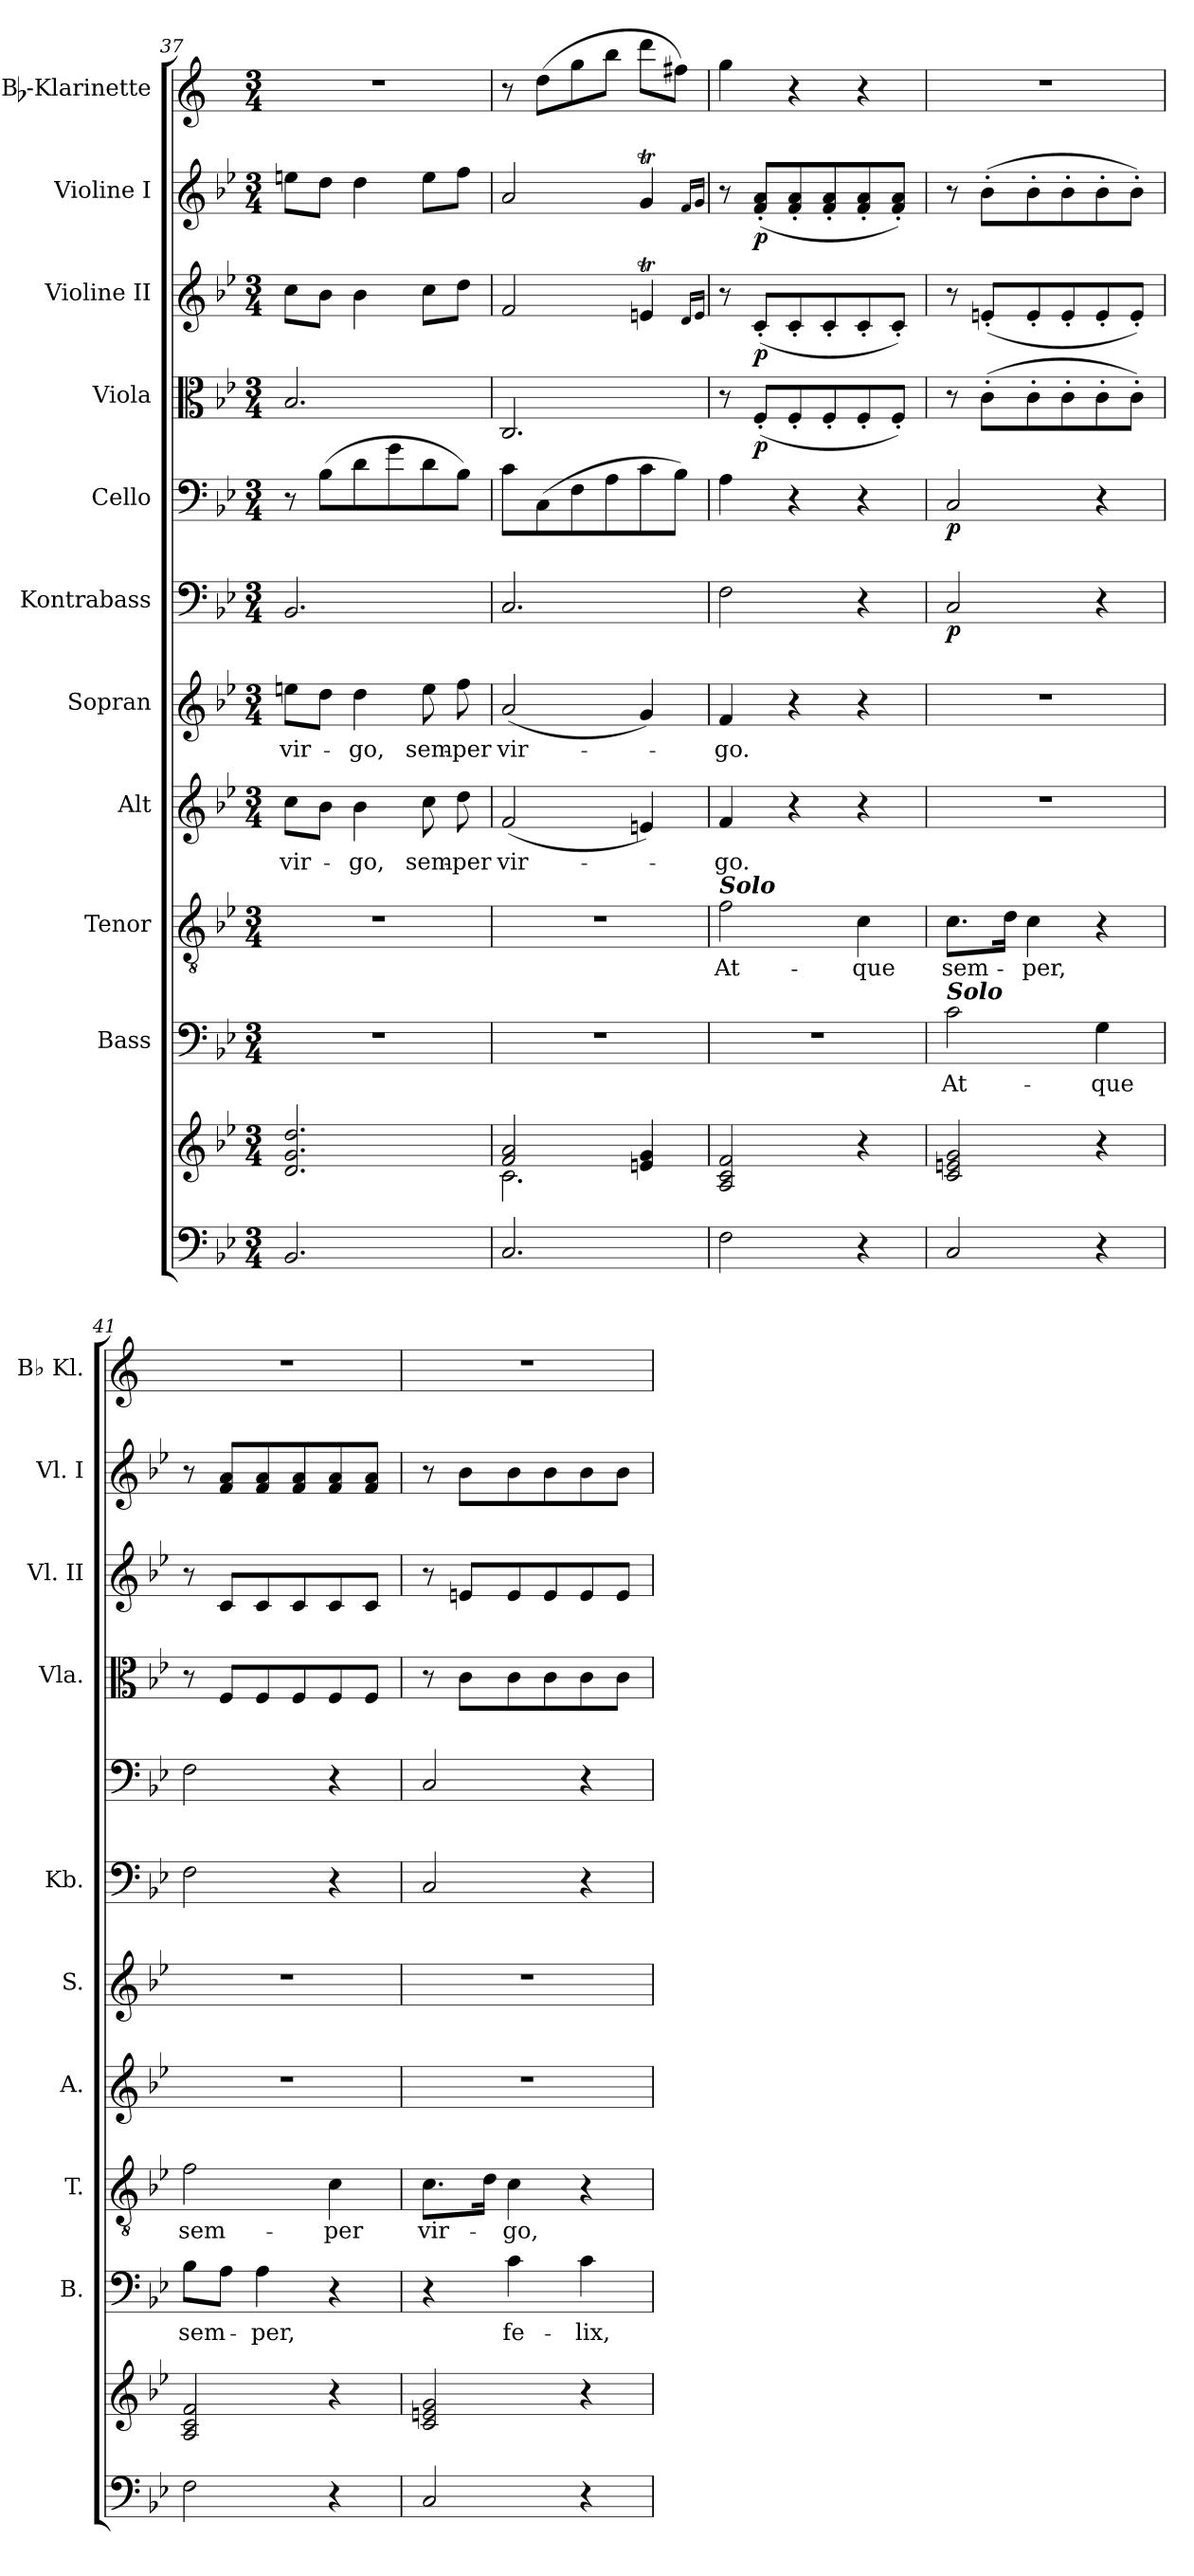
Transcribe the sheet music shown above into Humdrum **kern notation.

**kern	**kern	**kern	**text	**kern	**text	**kern	**text	**kern	**text	**kern	**dynam	**kern	**dynam	**kern	**dynam	**kern	**dynam	**kern	**dynam	**kern
*part11	*part11	*part10	*part10	*part9	*part9	*part8	*part8	*part7	*part7	*part6	*part6	*part5	*part5	*part4	*part4	*part3	*part3	*part2	*part2	*part1
*staff12	*staff11	*staff10	*staff10	*staff9	*staff9	*staff8	*staff8	*staff7	*staff7	*staff6	*staff6	*staff5	*staff5	*staff4	*staff4	*staff3	*staff3	*staff2	*staff2	*staff1
*	*	*I"Bass	*	*I"Tenor	*	*I"Alt	*	*I"Sopran	*	*I"Kontrabass	*	*I"Cello	*	*I"Viola	*	*I"Violine II	*	*I"Violine I	*	*I"Bb-Klarinette
*	*	*I'B.	*	*I'T.	*	*I'A.	*	*I'S.	*	*I'Kb.	*	*	*	*I'Vla.	*	*I'Vl. II	*	*I'Vl. I	*	*I'Bb Kl.
*clefF4	*clefG2	*clefF4	*	*clefGv2	*	*clefG2	*	*clefG2	*	*clefF4	*	*clefF4	*	*clefC3	*	*clefG2	*	*clefG2	*	*clefG2
*	*	*	*	*	*	*	*	*	*	*ITrd7c12	*	*	*	*	*	*	*	*	*	*ITrd1c2
*k[b-e-]	*k[b-e-]	*k[b-e-]	*	*k[b-e-]	*	*k[b-e-]	*	*k[b-e-]	*	*k[b-e-]	*	*k[b-e-]	*	*k[b-e-]	*	*k[b-e-]	*	*k[b-e-]	*	*k[b-e-]
*B-:	*B-:	*B-:	*	*B-:	*	*B-:	*	*B-:	*	*B-:	*	*B-:	*	*B-:	*	*B-:	*	*B-:	*	*B-:
*M3/4	*M3/4	*M3/4	*	*M3/4	*	*M3/4	*	*M3/4	*	*M3/4	*	*M3/4	*	*M3/4	*	*M3/4	*	*M3/4	*	*M3/4
=37	=37	=37	=37	=37	=37	=37	=37	=37	=37	=37	=37	=37	=37	=37	=37	=37	=37	=37	=37	=37
!	!	!	!	!	!	!	!LO:LY:b	!	!LO:LY:b	!	!	!	!	!	!	!	!	!	!	!
2.BB-/	2.d/ 2.g/ 2.dd/	2.r	.	2.r	.	8cc\L	vir-	8een\L	vir-	2.BBB-/	.	8r	.	2.B-/	.	8cc\L	.	8een\L	.	2.r
.	.	.	.	.	.	8b-\J	.	8dd\J	.	.	.	(>8B-\L	.	.	.	8b-\J	.	8dd\J	.	.
!	!	!	!	!	!	!	!LO:LY:b	!	!LO:LY:b	!	!	!	!	!	!	!	!	!	!	!
.	.	.	.	.	.	4b-\	-go,	4dd\	-go,	.	.	8d\	.	.	.	4b-\	.	4dd\	.	.
.	.	.	.	.	.	.	.	.	.	.	.	8g\	.	.	.	.	.	.	.	.
!	!	!	!	!	!	!	!LO:LY:b	!	!LO:LY:b	!	!	!	!	!	!	!	!	!	!	!
.	.	.	.	.	.	8cc\	sem-	8ee\	sem-	.	.	8d\	.	.	.	8cc\L	.	8ee\L	.	.
!	!	!	!	!	!	!	!LO:LY:b	!	!LO:LY:b	!	!	!	!	!	!	!	!	!	!	!
.	.	.	.	.	.	8dd\	-per	8ff\	-per	.	.	8B-\J)	.	.	.	8dd\J	.	8ff\J	.	.
=38	=38	=38	=38	=38	=38	=38	=38	=38	=38	=38	=38	=38	=38	=38	=38	=38	=38	=38	=38	=38
*	*^	*	*	*	*	*	*	*	*	*	*	*	*	*	*	*	*	*	*	*
!	!	!	!	!	!	!	!	!LO:LY:b	!	!LO:LY:b	!	!	!	!	!	!	!	!	!	!	!
2.C/	2f/ 2a/	2.c\	2.r	.	2.r	.	(<2f/	vir-	(<2a/	vir-	2.CC/	.	8c\L	.	2.C/	.	2f/	.	2a/	.	8r
.	.	.	.	.	.	.	.	.	.	.	.	.	(>8C\	.	.	.	.	.	.	.	(>8cc\L
.	.	.	.	.	.	.	.	.	.	.	.	.	8F\	.	.	.	.	.	.	.	8ff\
.	.	.	.	.	.	.	.	.	.	.	.	.	8A\	.	.	.	.	.	.	.	8aa\J
.	4en/ 4g/	.	.	.	.	.	4en/)	.	4g/)	.	.	.	8c\	.	.	.	4ent/	.	4gT/	.	8ccc\L
.	.	.	.	.	.	.	.	.	.	.	.	.	8B-\J)	.	.	.	.	.	.	.	8een\J)
*	*v	*v	*	*	*	*	*	*	*	*	*	*	*	*	*	*	*	*	*	*	*
.	.	.	.	.	.	.	.	.	.	.	.	.	.	.	.	16qd/LL	.	16qf/LL	.	.
.	.	.	.	.	.	.	.	.	.	.	.	.	.	.	.	16qe/JJ	.	16qg/JJ	.	.
!!LO:PB:g=z
=39	=39	=39	=39	=39	=39	=39	=39	=39	=39	=39	=39	=39	=39	=39	=39	=39	=39	=39	=39	=39
!	!	!	!	!LO:TX:a:Bi:t=Solo	!	!	!	!	!	!	!	!	!	!	!	!	!	!	!	!
!	!	!	!	!	!LO:LY:b	!	!LO:LY:b	!	!LO:LY:b	!	!	!	!	!	!	!	!	!	!	!
2F\	2A/ 2c/ 2f/	2.r	.	2f\	At-	4f/	-go.	4f/	-go.	2FF\	.	4A\	.	8r	.	8r	.	8r	.	4ff\
!	!	!	!	!	!	!	!	!	!	!	!	!	!	!	!LO:DY:b	!	!LO:DY:b	!	!LO:DY:b	!
.	.	.	.	.	.	.	.	.	.	.	.	.	.	(<8F'</L	p	(<8c'</L	p	(<8f/'< 8a/'<L	p	.
.	.	.	.	.	.	4r	.	4r	.	.	.	4r	.	8F'</	.	8c'</	.	8f/'< 8a/'<	.	4r
.	.	.	.	.	.	.	.	.	.	.	.	.	.	8F'</	.	8c'</	.	8f/'< 8a/'<	.	.
!	!	!	!	!	!LO:LY:b	!	!	!	!	!	!	!	!	!	!	!	!	!	!	!
4r	4r	.	.	4c\	-que	4r	.	4r	.	4r	.	4r	.	8F'</	.	8c'</	.	8f/'< 8a/'<	.	4r
.	.	.	.	.	.	.	.	.	.	.	.	.	.	8F'</J)	.	8c'</J)	.	8f/'< 8a/'<J)	.	.
=40	=40	=40	=40	=40	=40	=40	=40	=40	=40	=40	=40	=40	=40	=40	=40	=40	=40	=40	=40	=40
!	!	!LO:TX:a:Bi:t=Solo	!	!	!	!	!	!	!	!	!	!	!	!	!	!	!	!	!	!
!	!	!	!LO:LY:b	!	!LO:LY:b	!	!	!	!	!	!LO:DY:b	!	!LO:DY:b	!	!	!	!	!	!	!
2C/	2c/ 2en/ 2g/	2c\	At-	8.c\L	sem-	2.r	.	2.r	.	2CC/	p	2C/	p	8r	.	8r	.	8r	.	2.r
.	.	.	.	.	.	.	.	.	.	.	.	.	.	(>8c'>\L	.	(<8en'</L	.	(>8b-'>\L	.	.
.	.	.	.	16d\Jk	.	.	.	.	.	.	.	.	.	.	.	.	.	.	.	.
!	!	!	!	!	!LO:LY:b	!	!	!	!	!	!	!	!	!	!	!	!	!	!	!
.	.	.	.	4c\	-per,	.	.	.	.	.	.	.	.	8c'>\	.	8e'</	.	8b-'>\	.	.
.	.	.	.	.	.	.	.	.	.	.	.	.	.	8c'>\	.	8e'</	.	8b-'>\	.	.
!	!	!	!LO:LY:b	!	!	!	!	!	!	!	!	!	!	!	!	!	!	!	!	!
4r	4r	4G\	-que	4r	.	.	.	.	.	4r	.	4r	.	8c'>\	.	8e'</	.	8b-'>\	.	.
.	.	.	.	.	.	.	.	.	.	.	.	.	.	8c'>\J)	.	8e'</J)	.	8b-'>\J)	.	.
=41	=41	=41	=41	=41	=41	=41	=41	=41	=41	=41	=41	=41	=41	=41	=41	=41	=41	=41	=41	=41
!	!	!	!LO:LY:b	!	!LO:LY:b	!	!	!	!	!	!	!	!	!	!	!	!	!	!	!
2F\	2A/ 2c/ 2f/	8B-\L	sem-	2f\	sem-	2.r	.	2.r	.	2FF\	.	2F\	.	8r	.	8r	.	8r	.	2.r
.	.	8A\J	.	.	.	.	.	.	.	.	.	.	.	8F/L	.	8c/L	.	8f/ 8a/L	.	.
!	!	!	!LO:LY:b	!	!	!	!	!	!	!	!	!	!	!	!	!	!	!	!	!
.	.	4A\	-per,	.	.	.	.	.	.	.	.	.	.	8F/	.	8c/	.	8f/ 8a/	.	.
.	.	.	.	.	.	.	.	.	.	.	.	.	.	8F/	.	8c/	.	8f/ 8a/	.	.
!	!	!	!	!	!LO:LY:b	!	!	!	!	!	!	!	!	!	!	!	!	!	!	!
4r	4r	4r	.	4c\	-per	.	.	.	.	4r	.	4r	.	8F/	.	8c/	.	8f/ 8a/	.	.
.	.	.	.	.	.	.	.	.	.	.	.	.	.	8F/J	.	8c/J	.	8f/ 8a/J	.	.
=42	=42	=42	=42	=42	=42	=42	=42	=42	=42	=42	=42	=42	=42	=42	=42	=42	=42	=42	=42	=42
!	!	!	!	!	!LO:LY:b	!	!	!	!	!	!	!	!	!	!	!	!	!	!	!
2C/	2c/ 2en/ 2g/	4r	.	8.c\L	vir-	2.r	.	2.r	.	2CC/	.	2C/	.	8r	.	8r	.	8r	.	2.r
.	.	.	.	.	.	.	.	.	.	.	.	.	.	8c\L	.	8en/L	.	8b-\L	.	.
.	.	.	.	16d\Jk	.	.	.	.	.	.	.	.	.	.	.	.	.	.	.	.
!	!	!	!LO:LY:b	!	!LO:LY:b	!	!	!	!	!	!	!	!	!	!	!	!	!	!	!
.	.	4c\	fe-	4c\	-go,	.	.	.	.	.	.	.	.	8c\	.	8e/	.	8b-\	.	.
.	.	.	.	.	.	.	.	.	.	.	.	.	.	8c\	.	8e/	.	8b-\	.	.
!	!	!	!LO:LY:b	!	!	!	!	!	!	!	!	!	!	!	!	!	!	!	!	!
4r	4r	4c\	-lix,	4r	.	.	.	.	.	4r	.	4r	.	8c\	.	8e/	.	8b-\	.	.
.	.	.	.	.	.	.	.	.	.	.	.	.	.	8c\J	.	8e/J	.	8b-\J	.	.
=	=	=	=	=	=	=	=	=	=	=	=	=	=	=	=	=	=	=	=	=
*-	*-	*-	*-	*-	*-	*-	*-	*-	*-	*-	*-	*-	*-	*-	*-	*-	*-	*-	*-	*-
